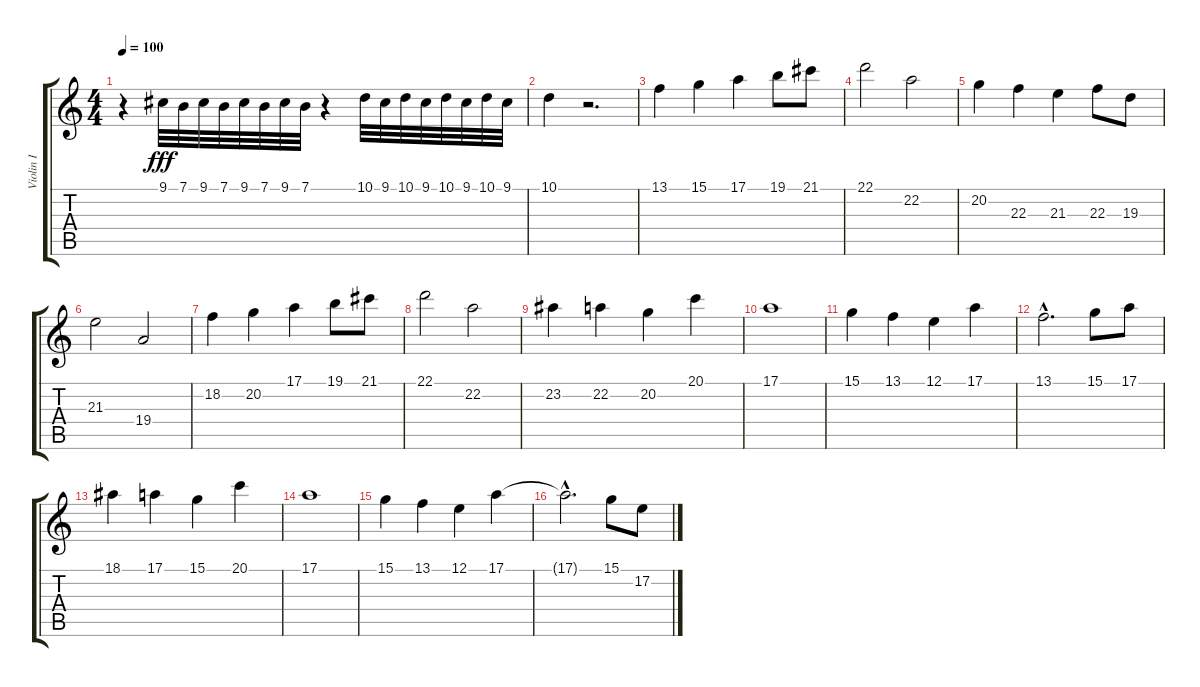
\track ("Violin I" "Violin I") {instrument stringensemble1}
\staff {score tabs}
\tuning (E4 B3 G3 D3 A2 E2) {hide}
\ts (4 4)
\tempo 100
\clef g2
\ks c
r.4{dy fff} 9.1.32 7.1.32 9.1.32 7.1.32 9.1.32 7.1.32 9.1.32 7.1.32 r.4 10.1.32 9.1.32 10.1.32 9.1.32 10.1.32 9.1.32 10.1.32 9.1.32 |
10.1.4 r.2{d} |
13.1.4 15.1.4 17.1.4 19.1.8 21.1.8 |
22.1.2 22.2.2 |
20.2.4 22.3.4 21.3.4 22.3.8 19.3.8 |
21.3.2 19.4.2 |
18.2.4 20.2.4 17.1.4 19.1.8 21.1.8 |
22.1.2 22.2.2 |
23.2.4 22.2.4 20.2.4 20.1.4 |
17.1.1 |
15.1.4 13.1.4 12.1.4 17.1.4 |
13.1{hac}.2{d} 15.1.8 17.1.8 |
18.1.4 17.1.4 15.1.4 20.1.4 |
17.1.1 |
15.1.4 13.1.4 12.1.4 17.1.4 |
17.1{hac t}.2{d} 15.1.8 17.2.8
